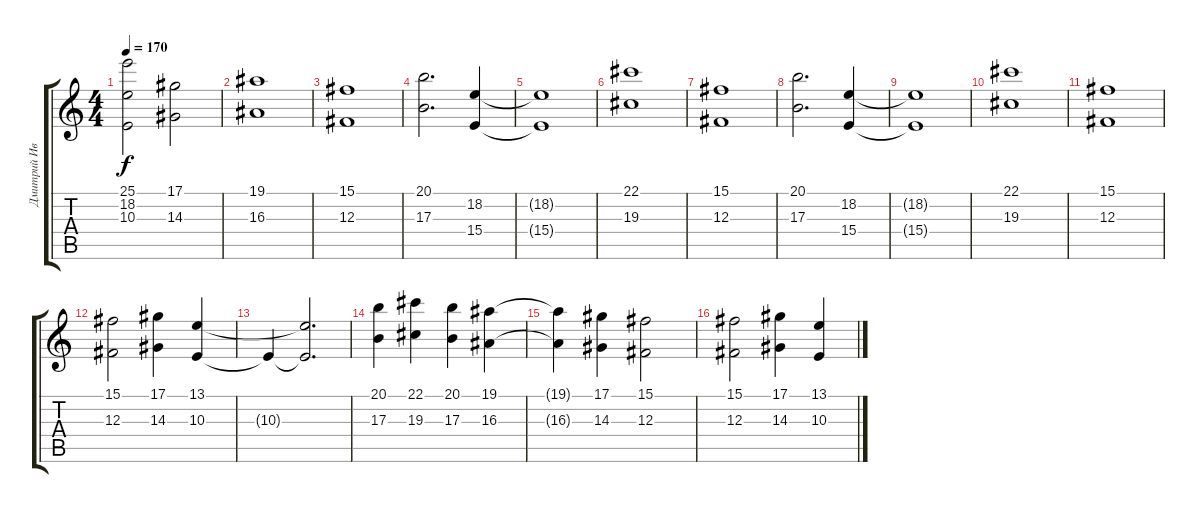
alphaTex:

\track ("Дмитрий Иванов" "Дмитрий Ив") {instrument stringensemble1}
\staff {score tabs}
\tuning (Eb4 Bb3 Gb3 Db3 Ab2 Eb2) {hide}
\ts (4 4)
\tempo 170
\clef g2
\ks c
(25.1{t} 18.2{t} 10.3{t}).2{dy f} (17.1 14.3).2 |
(19.1 16.3).1 |
(15.1 12.3).1 |
(20.1 17.3).2{d} (18.2 15.4).4 |
(18.2{t} 15.4{t}).1 |
(22.1 19.3).1 |
(15.1 12.3).1 |
(20.1 17.3).2{d} (18.2 15.4).4 |
(18.2{t} 15.4{t}).1 |
(22.1 19.3).1 |
(15.1 12.3).1 |
(15.1 12.3).2 (17.1 14.3).4 (13.1 10.3).4 |
10.3{t}.4 (13.1{t} 10.3{t}).2{d} |
(20.1 17.3).4 (22.1 19.3).4 (20.1 17.3).4 (19.1 16.3).4 |
(19.1{t} 16.3{t}).4 (17.1 14.3).4 (15.1 12.3).2 |
(15.1 12.3).2 (17.1 14.3).4 (13.1 10.3).4
